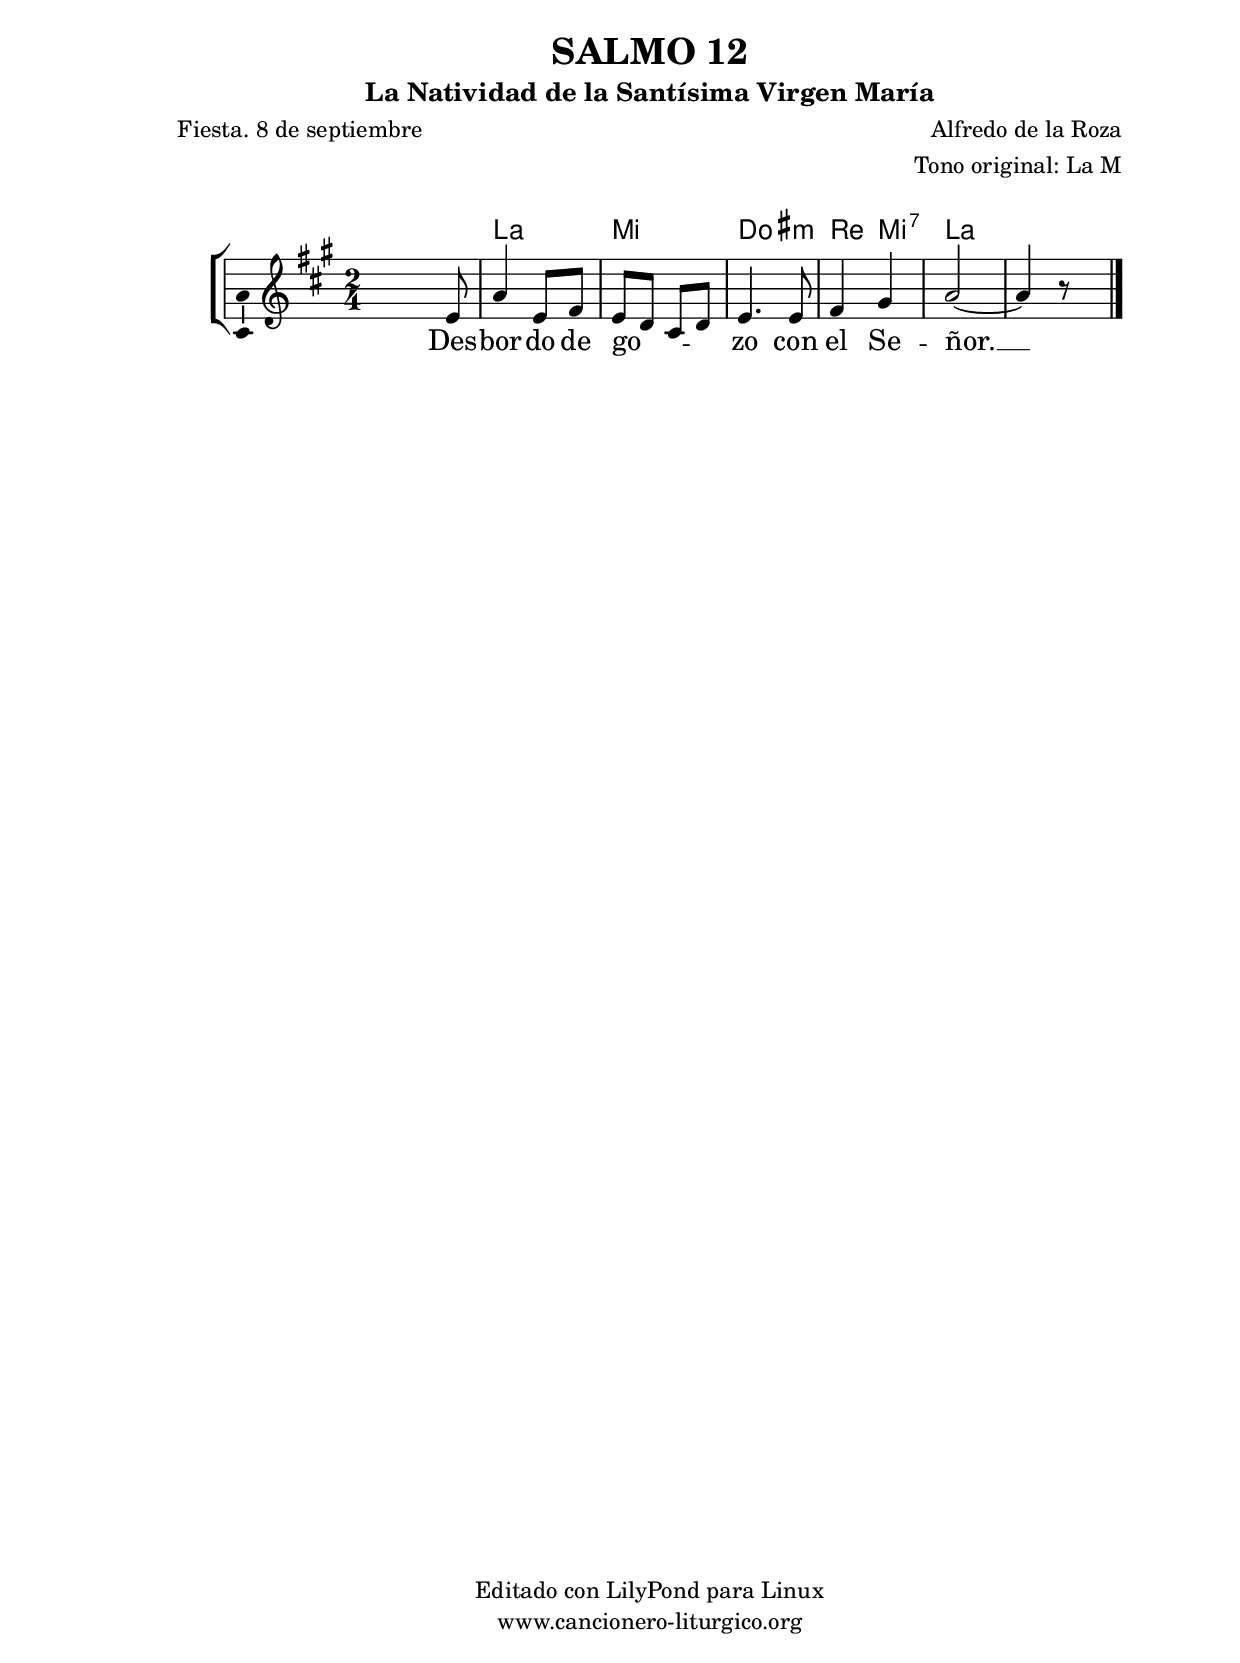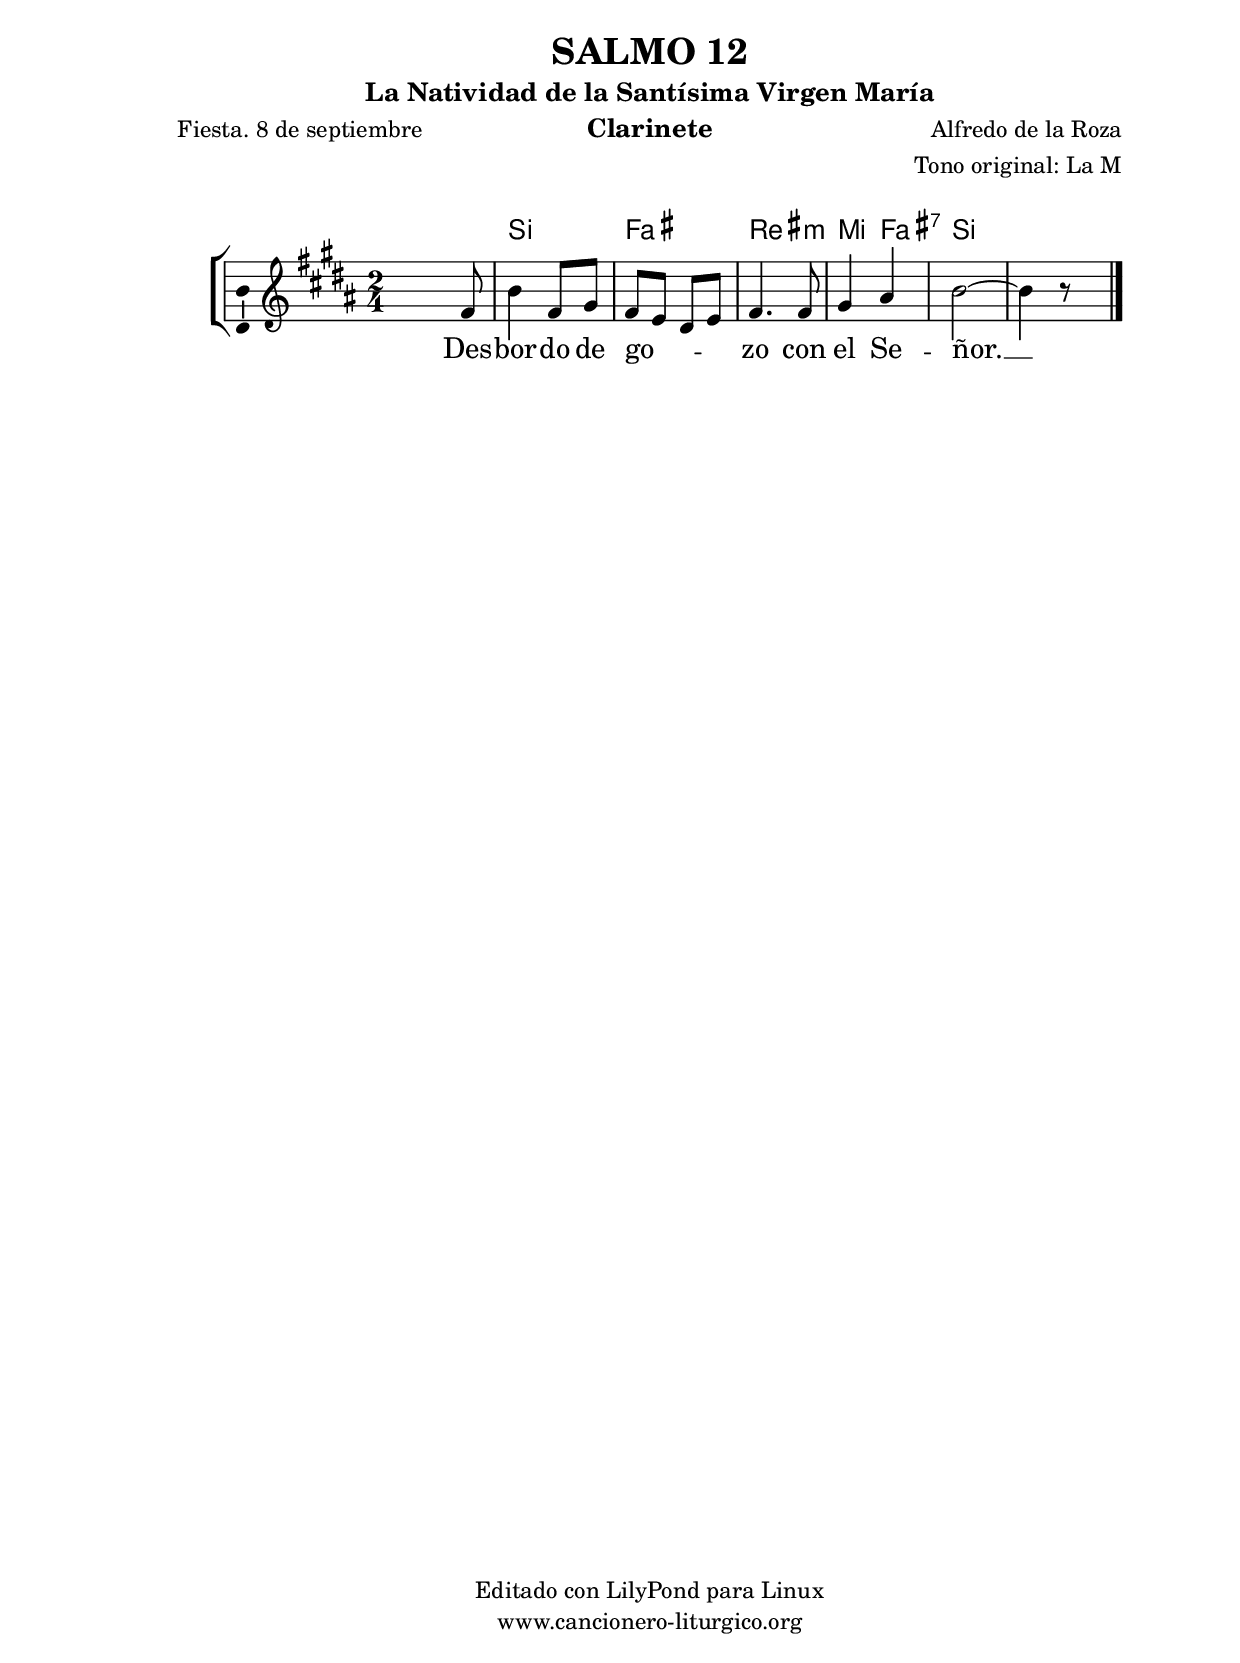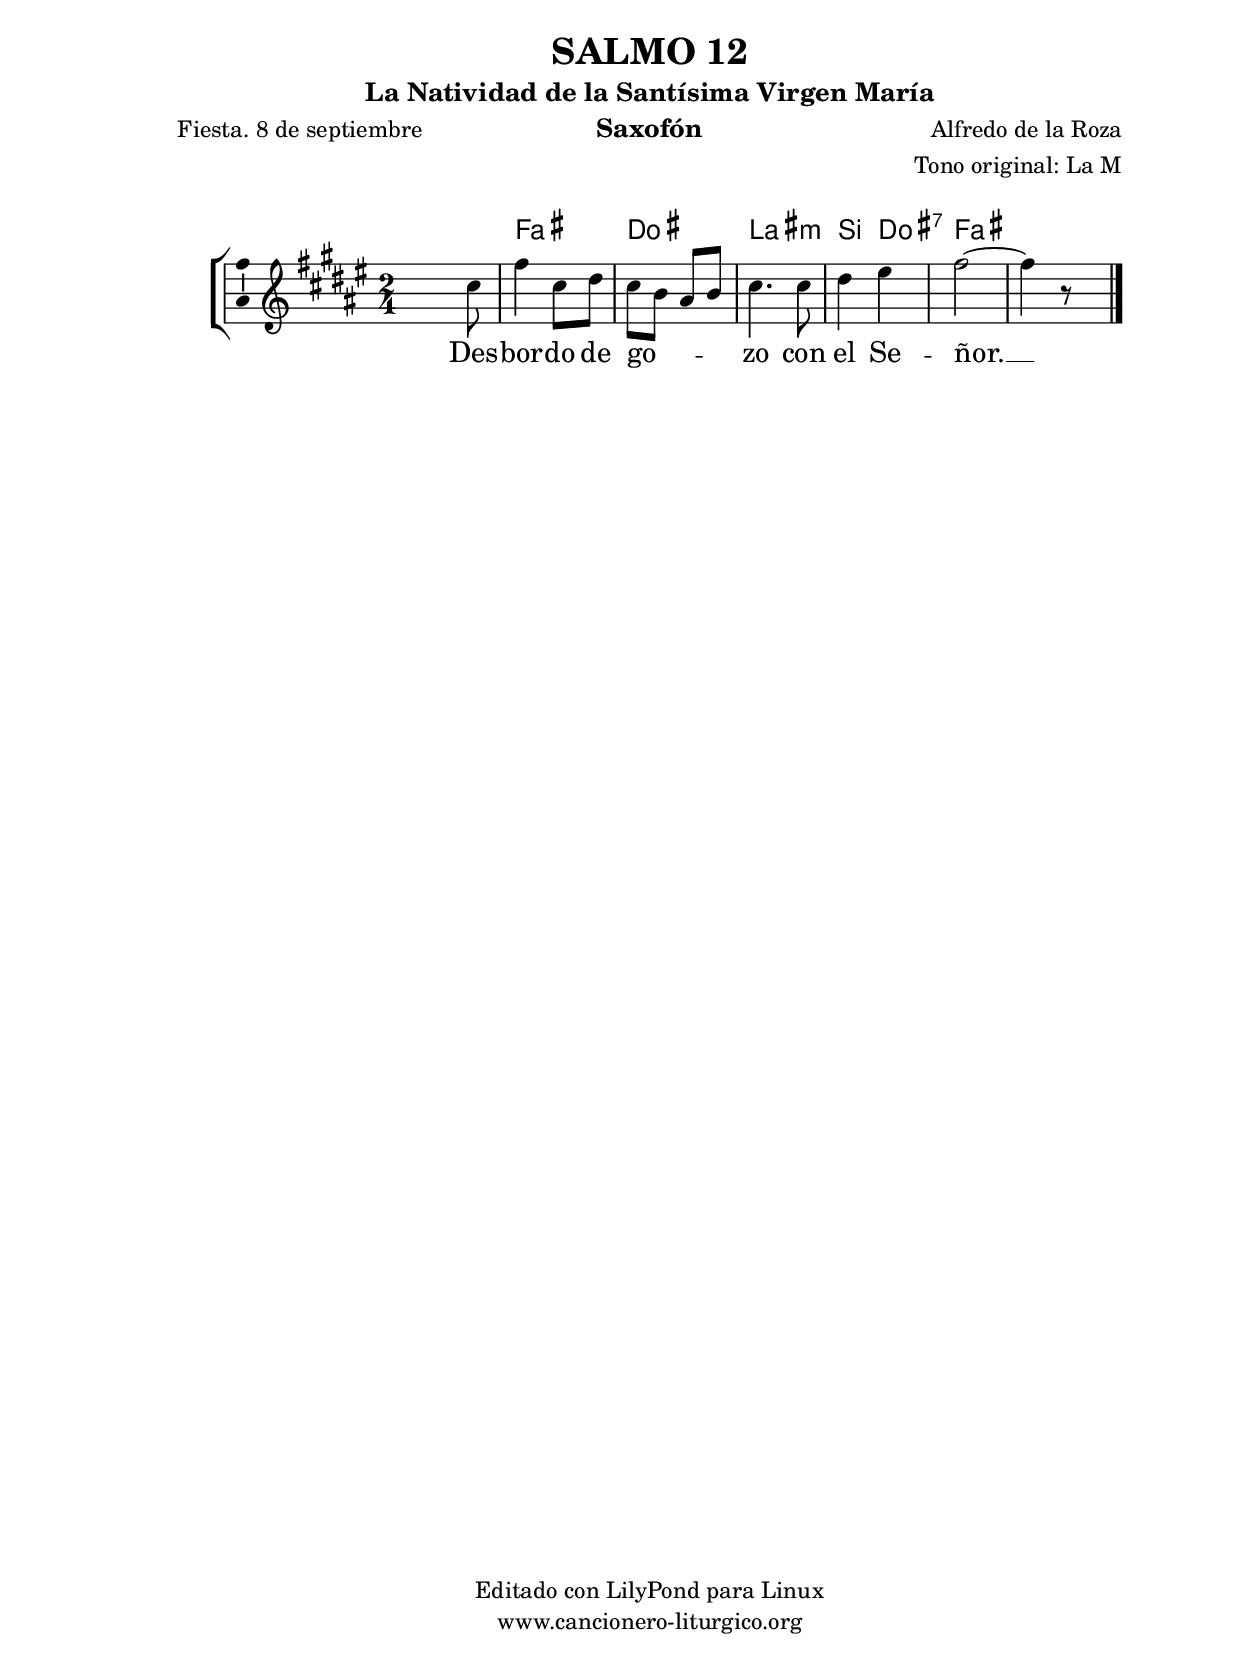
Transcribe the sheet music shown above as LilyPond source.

%
%para convertir .midi en .wav:
%timidity filename.midi -Ow -o finename.wav
%
%
%Para convertir de .wav a .mp3:
%lame -h -m j filename.wav
%
%
%para escuchar el midi:
%timidity nombrefichero.midi
%


%versión de lilypond para la que se ha escrito esta partitura:
\version "2.16.0"

	%Tamaño papel
	#(set-default-paper-size "a4")
	%Tamaño partitura
	#(set-global-staff-size 20)
	%No responde al pulsar sobre una nota
	#(ly:set-option 'point-and-click #f)

%parámetros del encabezamiento:
\header {
	title = "SALMO 12"
	subtitle = "La Natividad de la Santísima Virgen María"
	composer = "Alfredo de la Roza"
	poet = "Fiesta. 8 de septiembre"
	meter = ""
%	arranger = "http://www.youtube.com/watch?v=xZTQJMvWm40"
	arranger = "Tono original: La M"
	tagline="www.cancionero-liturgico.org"
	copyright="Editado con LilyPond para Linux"
	tiempo = ""
	usos = "Salmo"
	letra = "Desbordo de gozo con el Señor."
	}

%parámetros asociados al papel:
\paper  {
	oddHeaderMarkup = \markup {\fill-line { \on-the-fly #not-first-page \fromproperty #'header:title \on-the-fly #not-first-page \fromproperty #'header:composer }}
	evenHeaderMarkup = \markup {\fill-line { \fromproperty #'header:composer \fromproperty #'header:title }}
	#(set-paper-size "a4")
	print-page-number = ##f
	first-page-number = 1
	print-first-page-number = ##f
%	head-separation = 3.0 \cm
	top-margin = 2.0 \cm
	bottom-margin = 0.5\cm
%%%	bottom-margin = -1.0\cm
	left-margin = 3.0 \cm
	line-width = 16.0 \cm 
	indent = 8\mm
	interscoreline = 2.\mm
	between-system-space = 15\mm
%	para que las partituras no llenen la hoja:
	ragged-bottom = ##t
%	idem para la última hoja:
	ragged-last-bottom = ##f
%	para que las partituras llenen el ancho del papel:
	ragged-last = ##f
	after-title-space = 2.5 \cm
%page-count=1
%system-count=8

	%Flexible Vertical Spacing
%	markup-markup-spacing =
%	#'((basic-distance . 15) (minimum-distance . 15) (padding . 3))
	markup-system-spacing =
	#'((basic-distance . 15) (minimum-distance . 15) (padding . 3))
	system-system-spacing =
	#'((basic-distance . 15) (minimum-distance . 15) (padding . 3))
	score-system-spacing =
	#'((basic-distance . 15) (minimum-distance . 15) (padding . 5))
%	top-system-spacing = % header
%	#'((basic-distance . 8) (minimum-distance . 0) (padding . 3))
%	top-markup-spacing =
%	#'((basic-distance . 20) (minimum-distance . 20) (padding . 3))
	last-bottom-spacing = % footer
	#'((basic-distance . 5) (minimum-distance . 5) (padding . 3))
%	score-markup-spacing =
%	#'((basic-distance . 16) (minimum-distance . 13) (padding . 3))

	}


%parámetros que afectan a toda la partitura:
global =  {
	%clave de sol (G):
	\clef G
	%armadura:
%	\transpose fis a
	\key a \major
	\tempo 4=75
	\set Score.tempoHideNote = ##t
	}


acordes = {
	\italianChords
	\chordmode {
%	\transpose fis a
{

s2
a2 e cis:m d4 e:7 a2 s

	}
	}
}

melodia = 
%\transpose fis a
{
	\relative c'{
	\time 2/4

s4 s8 e8
a4 e8 fis
e8 d cis d
e4. e8
fis4 gis
a2~
a4 r8 s8


	\bar "|."
	}
	}


texto = \lyricmode {
Des -- bor -- do de go -- _ _ _ zo con el Se -- ñor. __
	}


acordesStaff = \context ChordNames = acordesStaff <<
	\set chordChanges = ##t
	\acordes
	>>


vozStaff = \context Voice = vozStaff
\with {\consists "Ambitus_engraver"}
<<
%	\set Staff.instrumentName = ""
%	\set Staff.shortInstrumentName = ""
%	\set Staff.midiInstrument = #"clarinet"
%	\set Staff.midiInstrument = #"cello"
%	\set Staff.midiInstrument = #"flute"
	\set Staff.midiInstrument = #"electric guitar (jazz)"
%	\set Staff.midiInstrument = #"english horn"
%	\set Staff.midiInstrument = #"violin"
%	\set Staff.midiInstrument = #"glockenspiel"
	\set Staff.midiMinimumVolume = #0.7
	\set Staff.midiMaximumVolume = #0.9
	\global
	\melodia
	>>


textoStaff = \context Lyrics = textoStaff <<
	\lyricsto vozStaff \texto
	>>

\book {
	\score {
		\context ChoirStaff {
			\override StaffGroup.SystemStartBracket #'collapse-height = #1
			\override Score.SystemStartBar #'collapse-height = #1
			<<
			\acordesStaff
			\vozStaff
			\textoStaff
			>>
			}
		\layout {
	    		\context {
				\Lyrics
				\override LyricText #'font-size = #2
				}
	   		 \context {
				\Score
				%fontSize = #3
				\override StaffSymbol #'staff-space = #(magstep +3)
				%\override Beam #'thickness = #0.55
				%\override SpacingSpanner #'spacing-increment = #1.0
				%\override Slur #'height-limit = #1.5
				}
			}
		}
	\score {
		\unfoldRepeats
		\context ChoirStaff {
			<<
			\acordesStaff
			\vozStaff
			>>
			}
		\midi {
	  		\context {
	  			\Score
				tempoWholesPerMinute = #(ly:make-moment 70 4)
				}
			}
		}
	}

%Partitura para clarinete
#(define output-suffix "C")
\book {
	\header{
		instrument = "Clarinete"
		}
	\score {
		\context ChoirStaff {
			\override StaffGroup.SystemStartBracket #'collapse-height = #1
			\override Score.SystemStartBar #'collapse-height = #1
\transpose c d
			<<
			\acordesStaff
			\vozStaff
			\textoStaff
			>>
			}
		\layout {
	    		\context {
				\Lyrics
				\override LyricText #'font-size = #2
				}
	   		 \context {
				\Score
				%fontSize = #3
				\override StaffSymbol #'staff-space = #(magstep +3)
				%\override Beam #'thickness = #0.55
				%\override SpacingSpanner #'spacing-increment = #1.0
				%\override Slur #'height-limit = #1.5
				}
			}
		}
	}

%Partitura para saxofón
#(define output-suffix "S")
\book {
	\header{
		instrument = "Saxofón"
		}
	\score {
		\context ChoirStaff {
			\override StaffGroup.SystemStartBracket #'collapse-height = #1
			\override Score.SystemStartBar #'collapse-height = #1
\transpose c a
			<<
			\acordesStaff
			\vozStaff
			\textoStaff
			>>
			}
		\layout {
	    		\context {
				\Lyrics
				\override LyricText #'font-size = #2
				}
	   		 \context {
				\Score
				%fontSize = #3
				\override StaffSymbol #'staff-space = #(magstep +3)
				%\override Beam #'thickness = #0.55
				%\override SpacingSpanner #'spacing-increment = #1.0
				%\override Slur #'height-limit = #1.5
				}
			}
		}
	}

